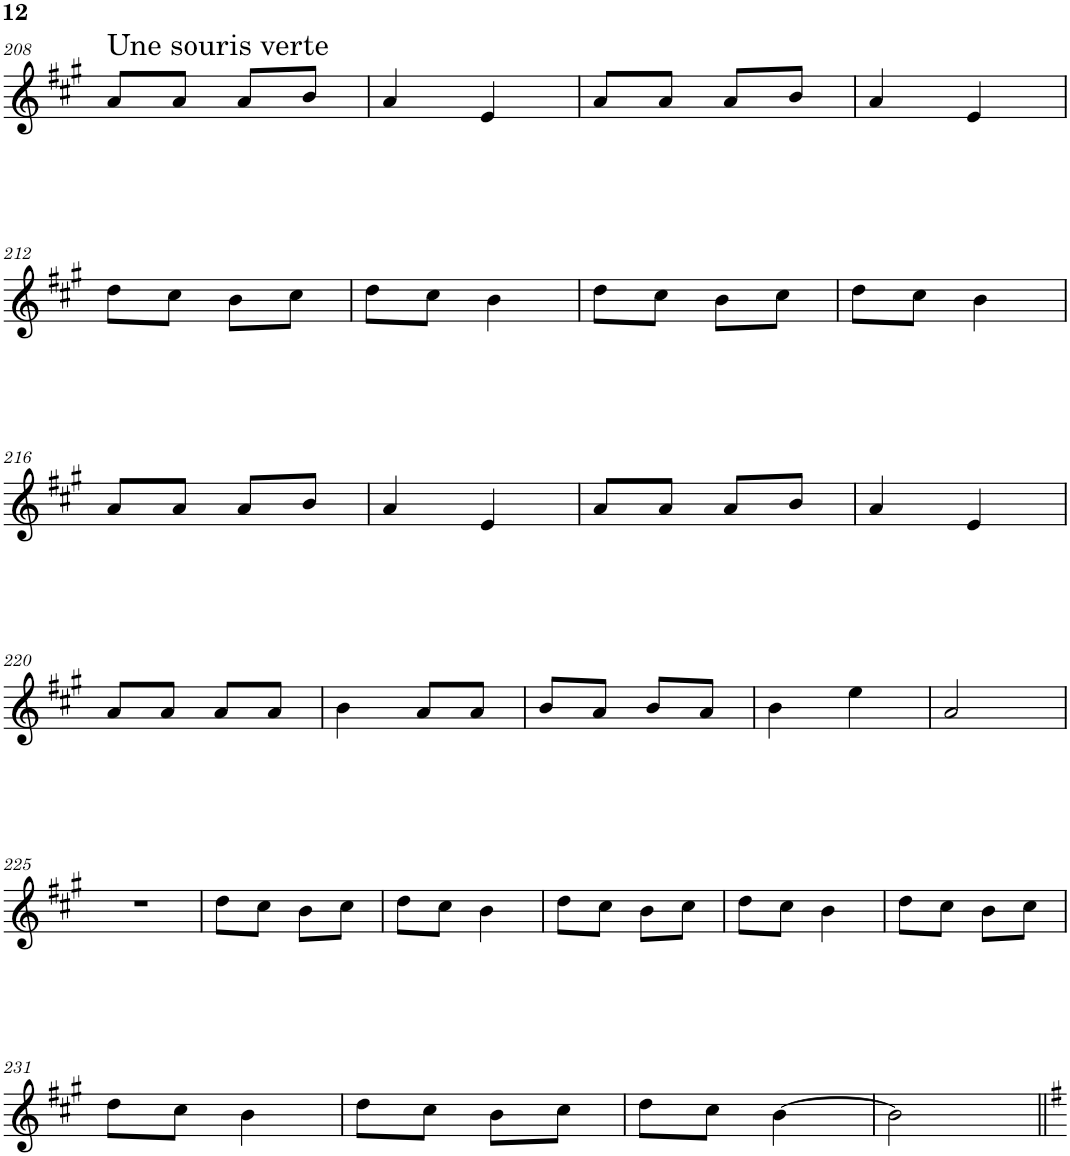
**kern
*part1
*staff1
*I"Clarinette
*I'Clar.
!!LO:PB:g=z
*clefG2
*Trd1c2
*k[f#c#g#]
*M2/4
=208
!LO:TX:a:t=Une souris verte
8a/L
8a/J
8a/L
8b/J
=209
4a/
4e/
=210
8a/L
8a/J
8a/L
8b/J
=211
4a/
4e/
!!LO:LB:g=z
=212
8dd\L
8cc#\J
8b\L
8cc#\J
=213
8dd\L
8cc#\J
4b\
=214
8dd\L
8cc#\J
8b\L
8cc#\J
=215
8dd\L
8cc#\J
4b\
!!LO:LB:g=z
=216
8a/L
8a/J
8a/L
8b/J
=217
4a/
4e/
=218
8a/L
8a/J
8a/L
8b/J
=219
4a/
4e/
!!LO:LB:g=z
=220
8a/L
8a/J
8a/L
8a/J
=221
4b\
8a/L
8a/J
=222
8b/L
8a/J
8b/L
8a/J
=223
4b\
4ee\
=224
2a/
!!LO:LB:g=z
=225
2r
=226
8dd\L
8cc#\J
8b\L
8cc#\J
=227
8dd\L
8cc#\J
4b\
=228
8dd\L
8cc#\J
8b\L
8cc#\J
=229
8dd\L
8cc#\J
4b\
=230
8dd\L
8cc#\J
8b\L
8cc#\J
!!LO:LB:g=z
=231
8dd\L
8cc#\J
4b\
=232
8dd\L
8cc#\J
8b\L
8cc#\J
=233
8dd\L
8cc#\J
[4b\
=234
2b\]
=||
*-
